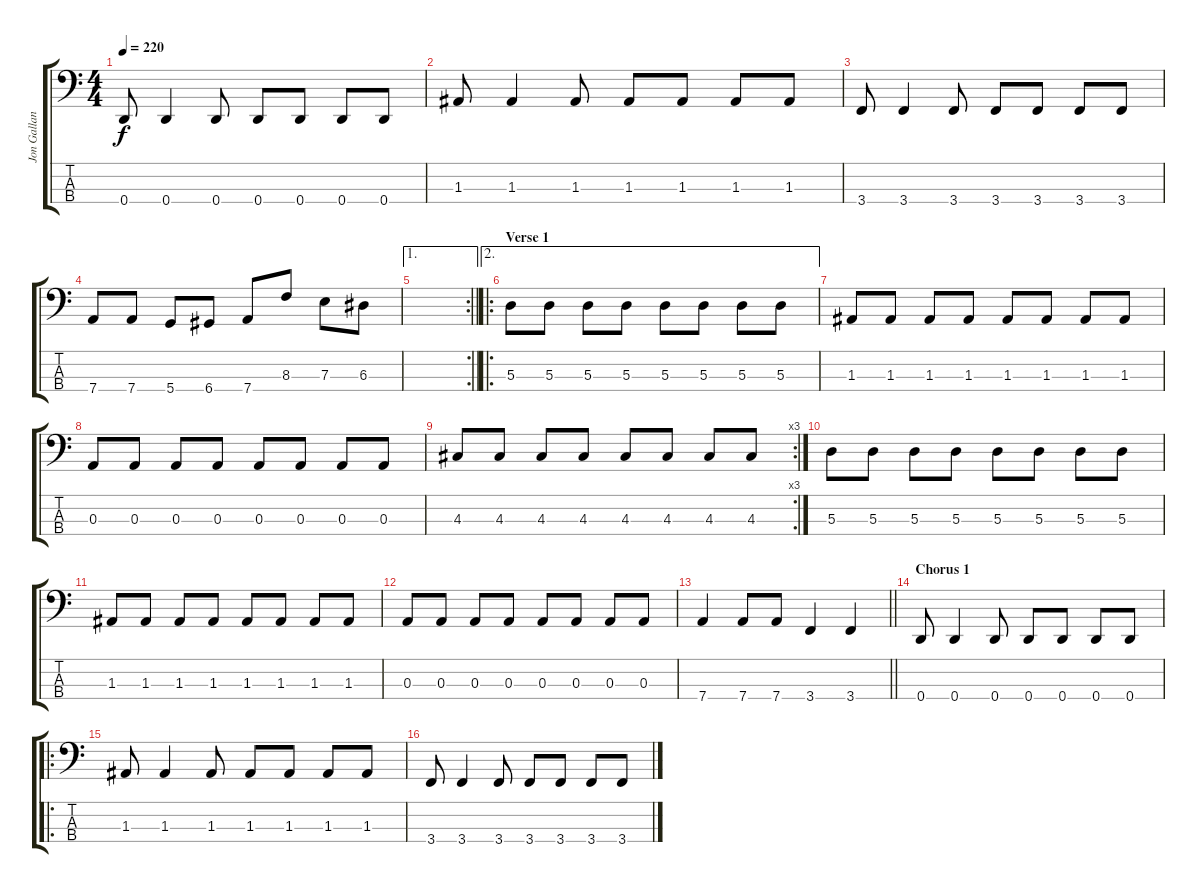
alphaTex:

\track ("Jon Gallant" "Jon Gallan") {instrument electricbassfinger}
\staff {score tabs}
\tuning (G2 D2 A1 D1) {hide}
\ts (4 4)
\tempo 220
\clef f4
\ks c
0.4.8{dy f} 0.4.4 0.4.8 0.4.8 0.4.8 0.4.8 0.4.8 |
1.3.8 1.3.4 1.3.8 1.3.8 1.3.8 1.3.8 1.3.8 |
3.4.8 3.4.4 3.4.8 3.4.8 3.4.8 3.4.8 3.4.8 |
7.4.8 7.4.8 5.4.8 6.4.8 7.4.8 8.3.8 7.3.8 6.3.8 |
\ae 1
\rc 2
\barLineRight lightlight
|
\ae 2
\ro
\section ("" "Verse 1")
5.3.8 5.3.8 5.3.8 5.3.8 5.3.8 5.3.8 5.3.8 5.3.8 |
1.3.8 1.3.8 1.3.8 1.3.8 1.3.8 1.3.8 1.3.8 1.3.8 |
0.3.8 0.3.8 0.3.8 0.3.8 0.3.8 0.3.8 0.3.8 0.3.8 |
\rc 3
4.3.8 4.3.8 4.3.8 4.3.8 4.3.8 4.3.8 4.3.8 4.3.8 |
5.3.8 5.3.8 5.3.8 5.3.8 5.3.8 5.3.8 5.3.8 5.3.8 |
1.3.8 1.3.8 1.3.8 1.3.8 1.3.8 1.3.8 1.3.8 1.3.8 |
0.3.8 0.3.8 0.3.8 0.3.8 0.3.8 0.3.8 0.3.8 0.3.8 |
\barLineRight lightlight
7.4.4 7.4.8 7.4.8 3.4.4 3.4.4 |
\section ("" "Chorus 1")
0.4.8 0.4.4 0.4.8 0.4.8 0.4.8 0.4.8 0.4.8 |
\ro
1.3.8 1.3.4 1.3.8 1.3.8 1.3.8 1.3.8 1.3.8 |
3.4.8 3.4.4 3.4.8 3.4.8 3.4.8 3.4.8 3.4.8
